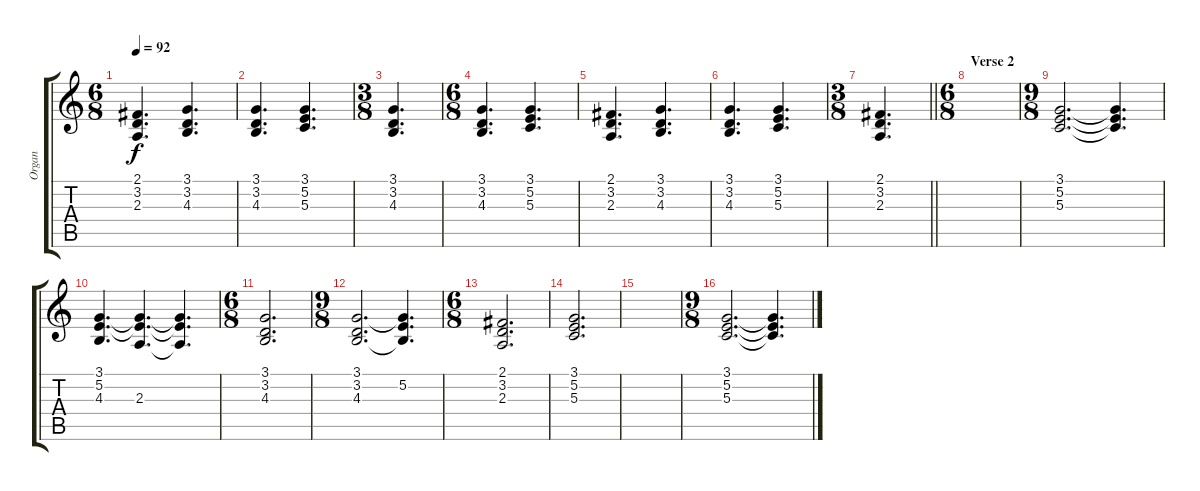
\track ("Organ" "Organ") {instrument reedorgan}
\staff {score tabs}
\tuning (E4 B3 G3 D3 A2 E2) {hide}
\ts (6 8)
\tempo 92
\clef g2
\ks c
(2.1 3.2 2.3).4{d dy f} (3.1 3.2 4.3).4{d} |
(3.1 3.2 4.3).4{d} (3.1 5.2 5.3).4{d} |
\ts (3 8)
(3.1 3.2 4.3).4{d} |
\ts (6 8)
(3.1 3.2 4.3).4{d} (3.1 5.2 5.3).4{d} |
(2.1 3.2 2.3).4{d} (3.1 3.2 4.3).4{d} |
(3.1 3.2 4.3).4{d} (3.1 5.2 5.3).4{d} |
\ts (3 8)
\barLineRight lightlight
(2.1 3.2 2.3).4{d} |
\ts (6 8)
\section ("" "Verse 2")
|
\ts (9 8)
(3.1 5.2 5.3).2{d} (3.1{t} 5.2{t} 5.3{t}).4{d} |
(3.1 5.2 4.3).4{d} (3.1{t} 5.2{t} 2.3).4{d} (3.1{t} 5.2{t} 2.3{t}).4{d} |
\ts (6 8)
(3.1 3.2 4.3).2{d} |
\ts (9 8)
(3.1 3.2 4.3).2{d} (3.1{t} 5.2 4.3{t}).4{d} |
\ts (6 8)
(2.1 3.2 2.3).2{d} |
(3.1 5.2 5.3).2{d} |
|
\ts (9 8)
(3.1 5.2 5.3).2{d} (3.1{t} 5.2{t} 5.3{t}).4{d}
